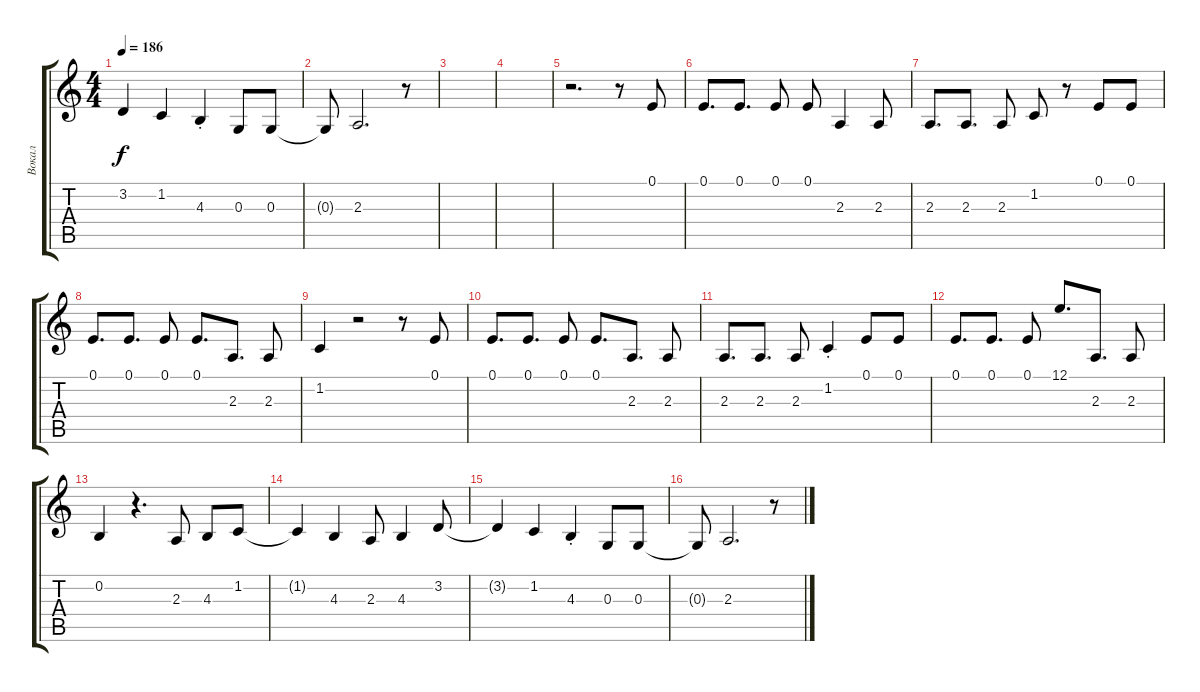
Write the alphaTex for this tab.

\track ("Вокал" "Вокал") {instrument trumpet}
\staff {score tabs}
\tuning (E4 B3 G3 D3 A2 E2) {hide}
\ts (4 4)
\tempo 186
\clef g2
\ks aminor
3.2{t}.4{dy f} 1.2.4 4.3{st}.4 0.3.8 0.3.8 |
0.3{t}.8 2.3.2{d} r.8 |
|
|
r.2{d} r.8 0.1.8 |
0.1.8{d} 0.1.8{d} 0.1.8 0.1.8 2.3.4 2.3.8 |
2.3.8{d} 2.3.8{d} 2.3.8 1.2.8 r.8 0.1.8 0.1.8 |
0.1.8{d} 0.1.8{d} 0.1.8 0.1.8{d} 2.3.8{d} 2.3.8 |
1.2.4 r.2 r.8 0.1.8 |
0.1.8{d} 0.1.8{d} 0.1.8 0.1.8{d} 2.3.8{d} 2.3.8 |
2.3.8{d} 2.3.8{d} 2.3.8 1.2{st}.4 0.1.8 0.1.8 |
0.1.8{d} 0.1.8{d} 0.1.8 12.1.8{d} 2.3.8{d} 2.3.8 |
0.2.4 r.4{d} 2.3.8 4.3.8 1.2.8 |
1.2{t}.4 4.3.4 2.3.8 4.3.4 3.2.8 |
3.2{t}.4 1.2.4 4.3{st}.4 0.3.8 0.3.8 |
0.3{t}.8 2.3.2{d} r.8
